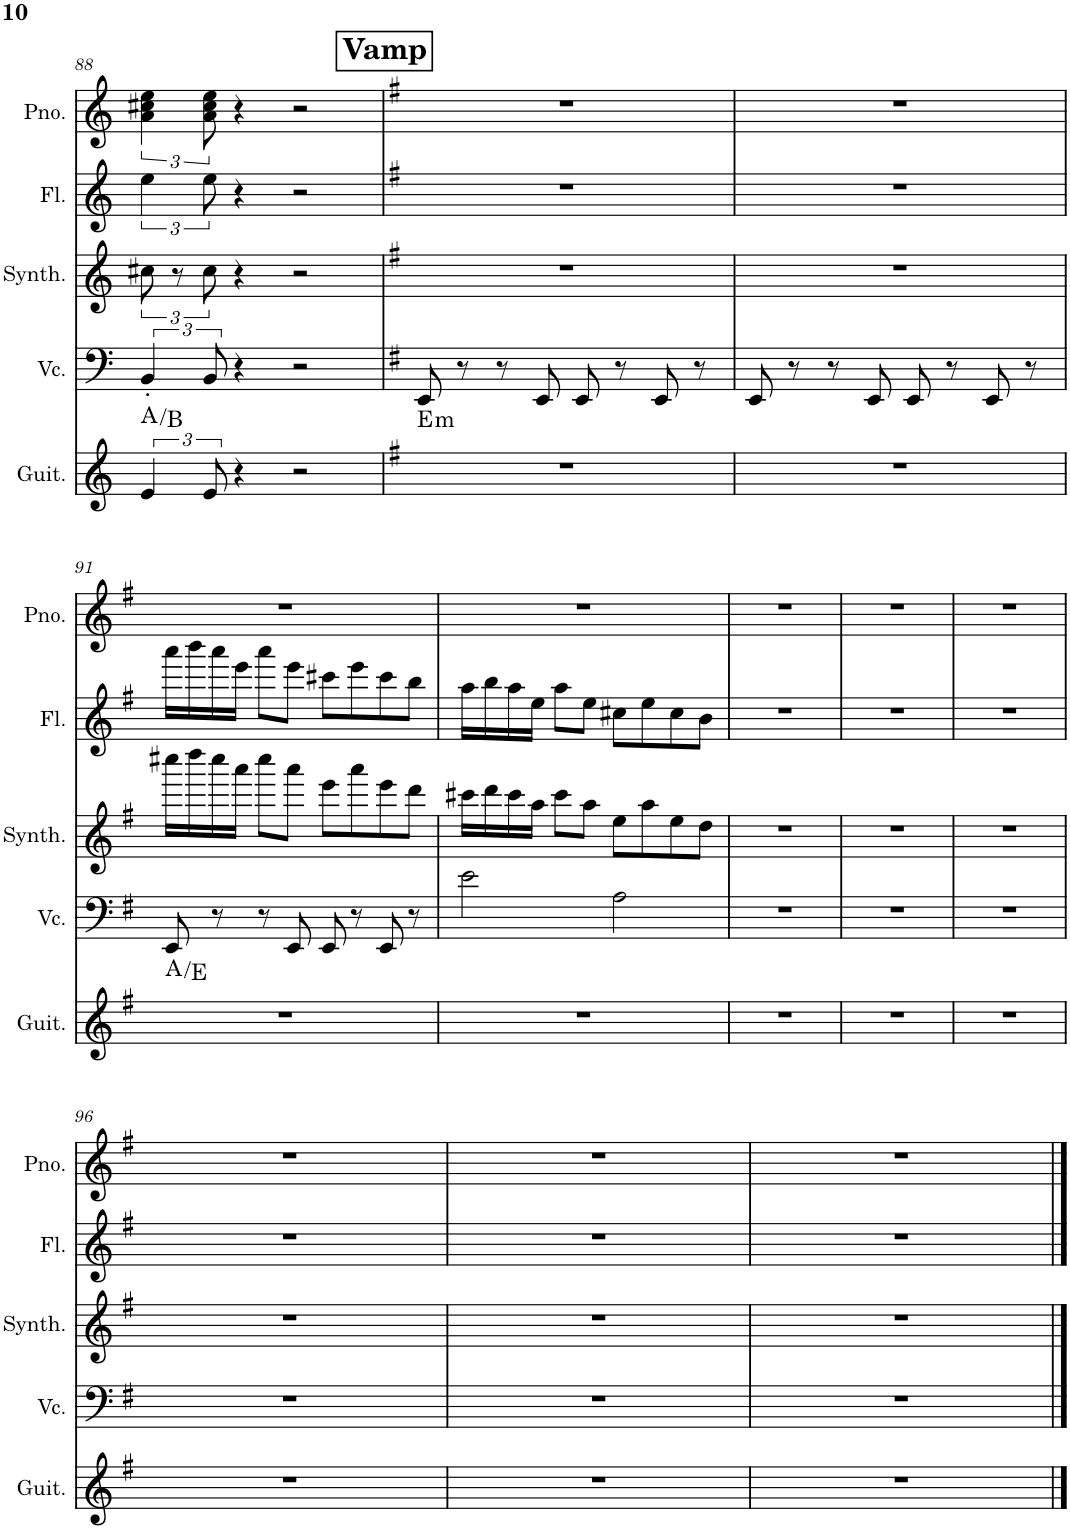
**kern	**harte	**kern	**kern	**kern	**kern
*part5	*part5	*part4	*part3	*part2	*part1
*staff5	*	*staff4	*staff3	*staff2	*staff1
*I"Classical Guitar	*	*I"Violoncello	*I"Sine Synthesizer	*I"Flute	*I"Piano
*I'Guit.	*	*I'Vc.	*I'Synth.	*I'Fl.	*I'Pno.
!!LO:PB:g=z
*clefG2	*	*clefF4	*clefG2	*clefG2	*clefG2
*k[]	*	*k[]	*k[]	*k[]	*k[]
*M4/4	*	*M4/4	*M4/4	*M4/4	*M4/4
=88	=88	=88	=88	=88	=88
6e/	A:maj/2	6BB'/	12cc#X\	6ee\	6a\ 6cc#X\ 6ee\
.	.	.	12r	.	.
12e/	.	12BB/	12cc#\	12ee\	12a\ 12cc#\ 12ee\
4r	.	4r	4r	4r	4r
2r	.	2r	2r	2r	2r
!!LO:REH:place=s1:a:B:cj:fs=14:t=Vamp
=89	=89	=89	=89	=89	=89
*k[f#]	*	*k[f#]	*k[f#]	*k[f#]	*k[f#]
!	!LO:H:kt=m	!	!	!	!
1r	E:min	8EE/	1r	1r	1r
.	.	8r	.	.	.
.	.	8r	.	.	.
.	.	8EE/	.	.	.
.	.	8EE/	.	.	.
.	.	8r	.	.	.
.	.	8EE/	.	.	.
.	.	8r	.	.	.
=90	=90	=90	=90	=90	=90
1r	.	8EE/	1r	1r	1r
.	.	8r	.	.	.
.	.	8r	.	.	.
.	.	8EE/	.	.	.
.	.	8EE/	.	.	.
.	.	8r	.	.	.
.	.	8EE/	.	.	.
.	.	8r	.	.	.
!!LO:LB:g=z
=91	=91	=91	=91	=91	=91
1r	A:maj/5	8EE/	16cccc#X\LL	16aaa\LL	1r
.	.	.	16dddd\	16bbb\	.
.	.	8r	16cccc#\	16aaa\	.
.	.	.	16aaa\JJ	16eee\JJ	.
.	.	8r	8cccc#\L	8aaa\L	.
.	.	8EE/	8aaa\J	8eee\J	.
.	.	8EE/	8eee\L	8ccc#X\L	.
.	.	8r	8aaa\	8eee\	.
.	.	8EE/	8eee\	8ccc#\	.
.	.	8r	8ddd\J	8bb\J	.
=92	=92	=92	=92	=92	=92
1r	.	2e\	16ccc#X\LL	16aa\LL	1r
.	.	.	16ddd\	16bb\	.
.	.	.	16ccc#\	16aa\	.
.	.	.	16aa\JJ	16ee\JJ	.
.	.	.	8ccc#\L	8aa\L	.
.	.	.	8aa\J	8ee\J	.
.	.	2A\	8ee\L	8cc#X\L	.
.	.	.	8aa\	8ee\	.
.	.	.	8ee\	8cc#\	.
.	.	.	8dd\J	8b\J	.
=93	=93	=93	=93	=93	=93
1r	.	1r	1r	1r	1r
=94	=94	=94	=94	=94	=94
1r	.	1r	1r	1r	1r
=95	=95	=95	=95	=95	=95
1r	.	1r	1r	1r	1r
!!LO:LB:g=z
=96	=96	=96	=96	=96	=96
1r	.	1r	1r	1r	1r
=97	=97	=97	=97	=97	=97
1r	.	1r	1r	1r	1r
=98	=98	=98	=98	=98	=98
1r	.	1r	1r	1r	1r
==	==	==	==	==	==
*-	*-	*-	*-	*-	*-
